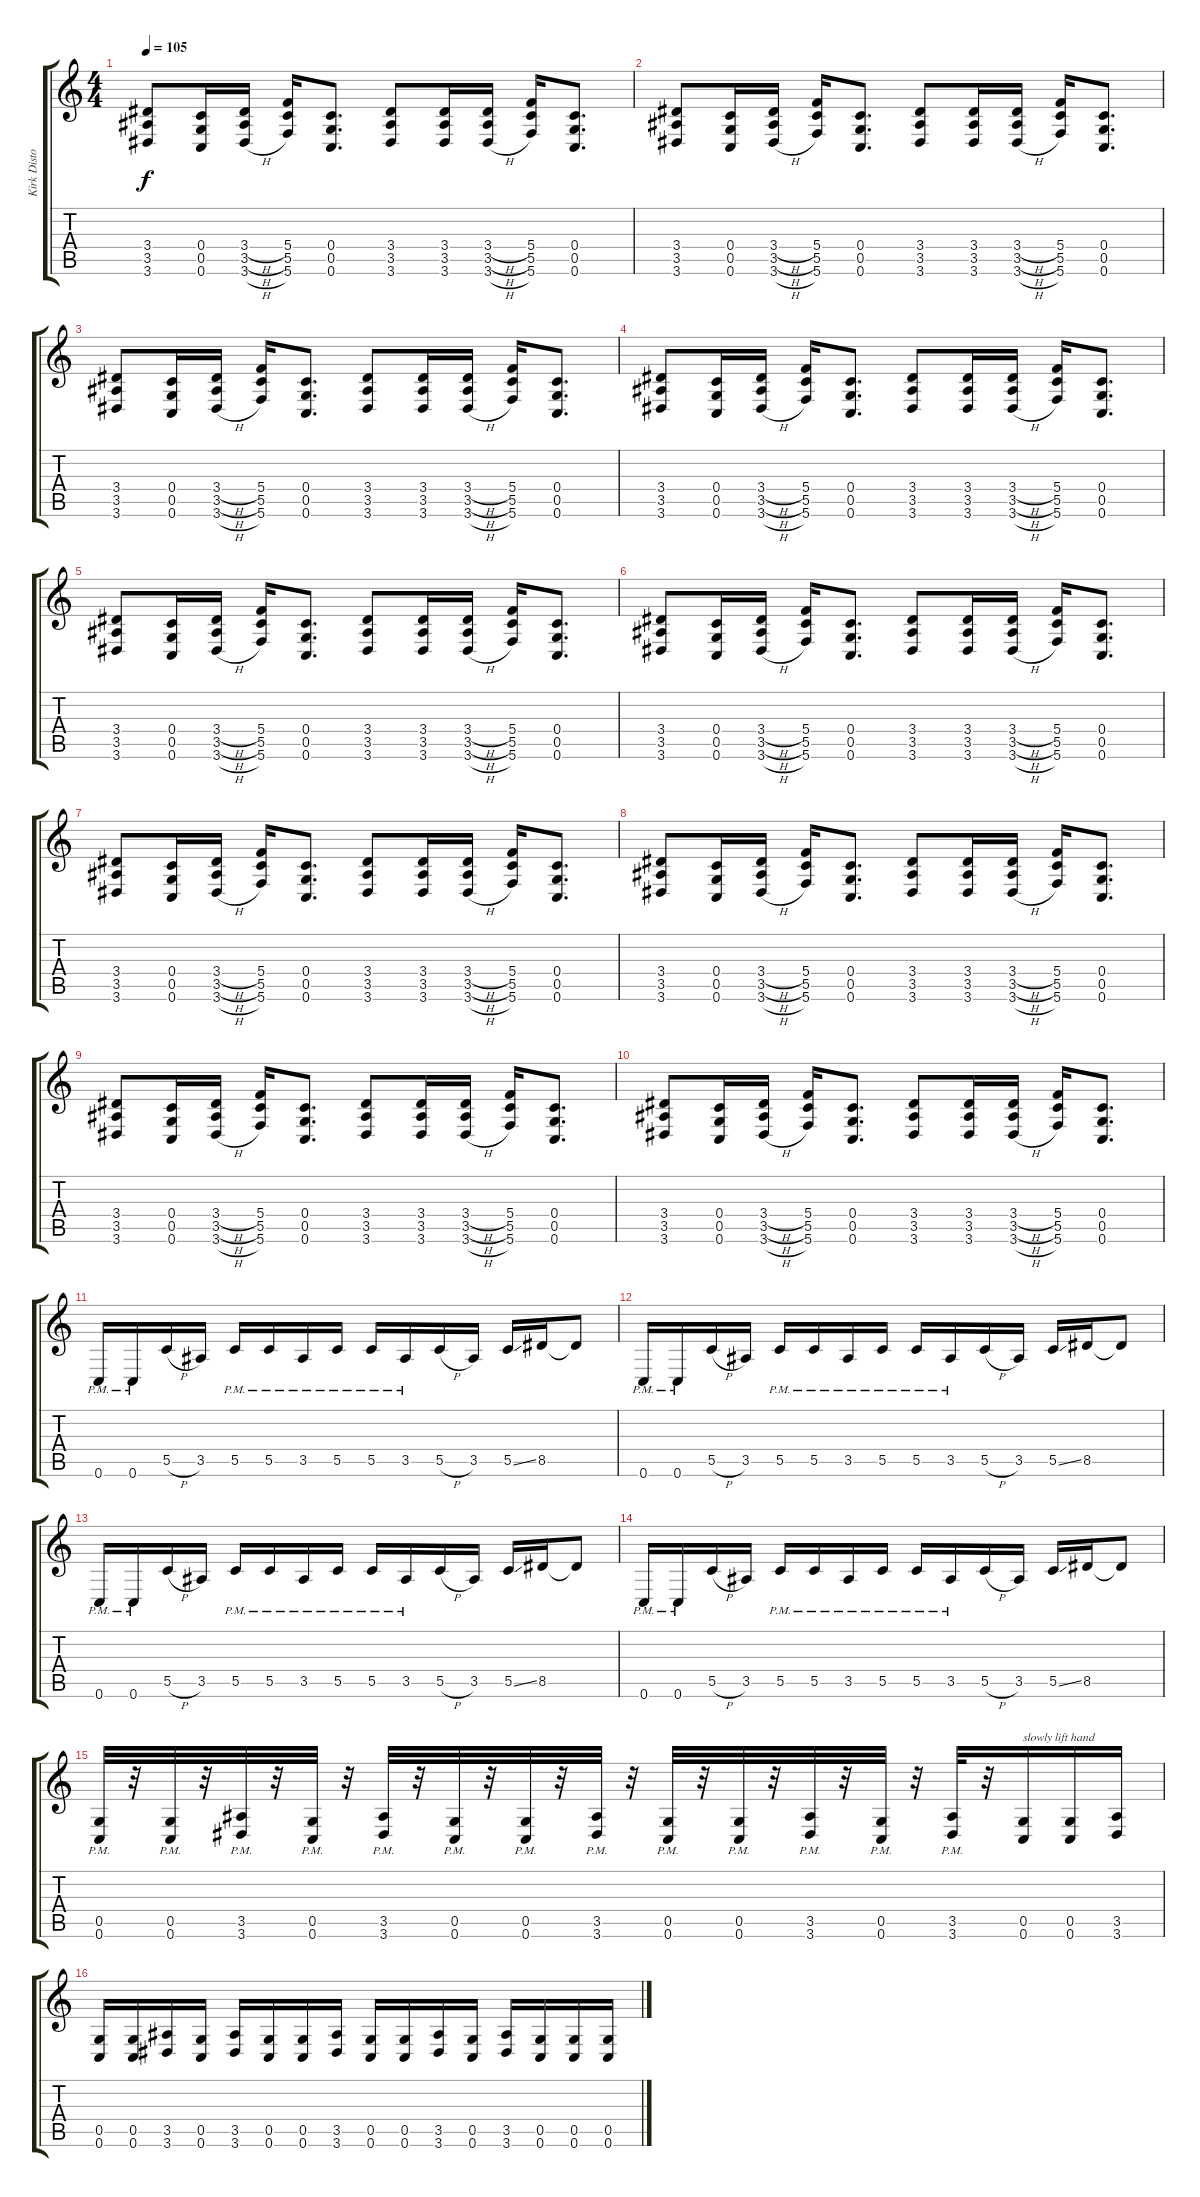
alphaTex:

\track ("Kirk Distortion" "Kirk Disto") {instrument distortionguitar}
\staff {score tabs}
\tuning (D4 A3 F3 C3 G2 C2) {hide}
\ts (4 4)
\tempo 105
\clef g2
\ks c
(3.4 3.5 3.6).8{dy f} (0.4 0.5 0.6).16 (3.4{h} 3.5{h} 3.6{h}).16 (5.4 5.5 5.6).16 (0.4 0.5 0.6).8{d} (3.4 3.5 3.6).8 (3.4 3.5 3.6).16 (3.4{h} 3.5{h} 3.6{h}).16 (5.4 5.5 5.6).16 (0.4 0.5 0.6).8{d} |
(3.4 3.5 3.6).8 (0.4 0.5 0.6).16 (3.4{h} 3.5{h} 3.6{h}).16 (5.4 5.5 5.6).16 (0.4 0.5 0.6).8{d} (3.4 3.5 3.6).8 (3.4 3.5 3.6).16 (3.4{h} 3.5{h} 3.6{h}).16 (5.4 5.5 5.6).16 (0.4 0.5 0.6).8{d} |
(3.4 3.5 3.6).8 (0.4 0.5 0.6).16 (3.4{h} 3.5{h} 3.6{h}).16 (5.4 5.5 5.6).16 (0.4 0.5 0.6).8{d} (3.4 3.5 3.6).8 (3.4 3.5 3.6).16 (3.4{h} 3.5{h} 3.6{h}).16 (5.4 5.5 5.6).16 (0.4 0.5 0.6).8{d} |
(3.4 3.5 3.6).8 (0.4 0.5 0.6).16 (3.4{h} 3.5{h} 3.6{h}).16 (5.4 5.5 5.6).16 (0.4 0.5 0.6).8{d} (3.4 3.5 3.6).8 (3.4 3.5 3.6).16 (3.4{h} 3.5{h} 3.6{h}).16 (5.4 5.5 5.6).16 (0.4 0.5 0.6).8{d} |
(3.4 3.5 3.6).8 (0.4 0.5 0.6).16 (3.4{h} 3.5{h} 3.6{h}).16 (5.4 5.5 5.6).16 (0.4 0.5 0.6).8{d} (3.4 3.5 3.6).8 (3.4 3.5 3.6).16 (3.4{h} 3.5{h} 3.6{h}).16 (5.4 5.5 5.6).16 (0.4 0.5 0.6).8{d} |
(3.4 3.5 3.6).8 (0.4 0.5 0.6).16 (3.4{h} 3.5{h} 3.6{h}).16 (5.4 5.5 5.6).16 (0.4 0.5 0.6).8{d} (3.4 3.5 3.6).8 (3.4 3.5 3.6).16 (3.4{h} 3.5{h} 3.6{h}).16 (5.4 5.5 5.6).16 (0.4 0.5 0.6).8{d} |
(3.4 3.5 3.6).8 (0.4 0.5 0.6).16 (3.4{h} 3.5{h} 3.6{h}).16 (5.4 5.5 5.6).16 (0.4 0.5 0.6).8{d} (3.4 3.5 3.6).8 (3.4 3.5 3.6).16 (3.4{h} 3.5{h} 3.6{h}).16 (5.4 5.5 5.6).16 (0.4 0.5 0.6).8{d} |
(3.4 3.5 3.6).8 (0.4 0.5 0.6).16 (3.4{h} 3.5{h} 3.6{h}).16 (5.4 5.5 5.6).16 (0.4 0.5 0.6).8{d} (3.4 3.5 3.6).8 (3.4 3.5 3.6).16 (3.4{h} 3.5{h} 3.6{h}).16 (5.4 5.5 5.6).16 (0.4 0.5 0.6).8{d} |
(3.4 3.5 3.6).8 (0.4 0.5 0.6).16 (3.4{h} 3.5{h} 3.6{h}).16 (5.4 5.5 5.6).16 (0.4 0.5 0.6).8{d} (3.4 3.5 3.6).8 (3.4 3.5 3.6).16 (3.4{h} 3.5{h} 3.6{h}).16 (5.4 5.5 5.6).16 (0.4 0.5 0.6).8{d} |
(3.4 3.5 3.6).8 (0.4 0.5 0.6).16 (3.4{h} 3.5{h} 3.6{h}).16 (5.4 5.5 5.6).16 (0.4 0.5 0.6).8{d} (3.4 3.5 3.6).8 (3.4 3.5 3.6).16 (3.4{h} 3.5{h} 3.6{h}).16 (5.4 5.5 5.6).16 (0.4 0.5 0.6).8{d} |
0.6{pm}.16 0.6{pm}.16 5.5{h}.16 3.5.16 5.5{pm}.16 5.5{pm}.16 3.5{pm}.16 5.5{pm}.16 5.5{pm}.16 3.5{pm}.16 5.5{h}.16 3.5.16 5.5{ss}.16 8.5.16 8.5{t}.8 |
0.6{pm}.16 0.6{pm}.16 5.5{h}.16 3.5.16 5.5{pm}.16 5.5{pm}.16 3.5{pm}.16 5.5{pm}.16 5.5{pm}.16 3.5{pm}.16 5.5{h}.16 3.5.16 5.5{ss}.16 8.5.16 8.5{t}.8 |
0.6{pm}.16 0.6{pm}.16 5.5{h}.16 3.5.16 5.5{pm}.16 5.5{pm}.16 3.5{pm}.16 5.5{pm}.16 5.5{pm}.16 3.5{pm}.16 5.5{h}.16 3.5.16 5.5{ss}.16 8.5.16 8.5{t}.8 |
0.6{pm}.16 0.6{pm}.16 5.5{h}.16 3.5.16 5.5{pm}.16 5.5{pm}.16 3.5{pm}.16 5.5{pm}.16 5.5{pm}.16 3.5{pm}.16 5.5{h}.16 3.5.16 5.5{ss}.16 8.5.16 8.5{t}.8 |
(0.5{pm} 0.6{pm}).32 r.32 (0.5{pm} 0.6{pm}).32 r.32 (3.5{pm} 3.6{pm}).32 r.32 (0.5{pm} 0.6{pm}).32 r.32 (3.5{pm} 3.6{pm}).32 r.32 (0.5{pm} 0.6{pm}).32 r.32 (0.5{pm} 0.6{pm}).32 r.32 (3.5{pm} 3.6{pm}).32 r.32 (0.5{pm} 0.6{pm}).32 r.32 (0.5{pm} 0.6{pm}).32 r.32 (3.5{pm} 3.6{pm}).32 r.32 (0.5{pm} 0.6{pm}).32 r.32 (3.5{pm} 3.6{pm}).32 r.32 (0.5 0.6).16{txt "slowly lift hand"} (0.5 0.6).16 (3.5 3.6).16 |
(0.5 0.6).16 (0.5 0.6).16 (3.5 3.6).16 (0.5 0.6).16 (3.5 3.6).16 (0.5 0.6).16 (0.5 0.6).16 (3.5 3.6).16 (0.5 0.6).16 (0.5 0.6).16 (3.5 3.6).16 (0.5 0.6).16 (3.5 3.6).16 (0.5 0.6).16 (0.5 0.6).16 (0.5 0.6).16
